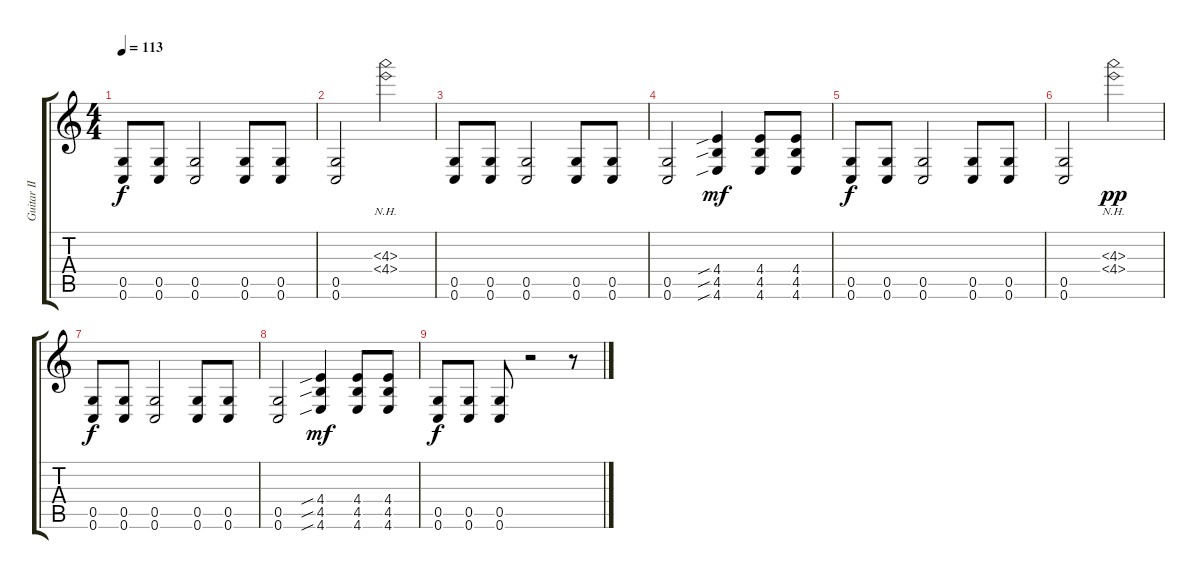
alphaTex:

\track ("Guitar II" "Guitar II") {instrument distortionguitar}
\staff {score tabs}
\tuning (D4 A3 F3 C3 G2 C2) {hide}
\ts (4 4)
\tempo 113
\clef g2
\ks c
(0.5 0.6).8{dy f} (0.5 0.6).8 (0.5 0.6).2 (0.5 0.6).8 (0.5 0.6).8 |
(0.5 0.6).2 (4.3{nh} 4.4{nh}).2 |
(0.5 0.6).8 (0.5 0.6).8 (0.5 0.6).2 (0.5 0.6).8 (0.5 0.6).8 |
(0.5 0.6).2 (4.4{sib} 4.5{sib} 4.6{sib}).4{dy mf} (4.4 4.5 4.6).8 (4.4 4.5 4.6).8 |
(0.5 0.6).8{dy f} (0.5 0.6).8 (0.5 0.6).2 (0.5 0.6).8 (0.5 0.6).8 |
(0.5 0.6).2 (4.3{nh} 4.4{nh}).2{dy pp} |
(0.5 0.6).8{dy f} (0.5 0.6).8 (0.5 0.6).2 (0.5 0.6).8 (0.5 0.6).8 |
(0.5 0.6).2 (4.4{sib} 4.5{sib} 4.6{sib}).4{dy mf} (4.4 4.5 4.6).8 (4.4 4.5 4.6).8 |
(0.5 0.6).8{dy f} (0.5 0.6).8 (0.5 0.6).8 r.2 r.8
